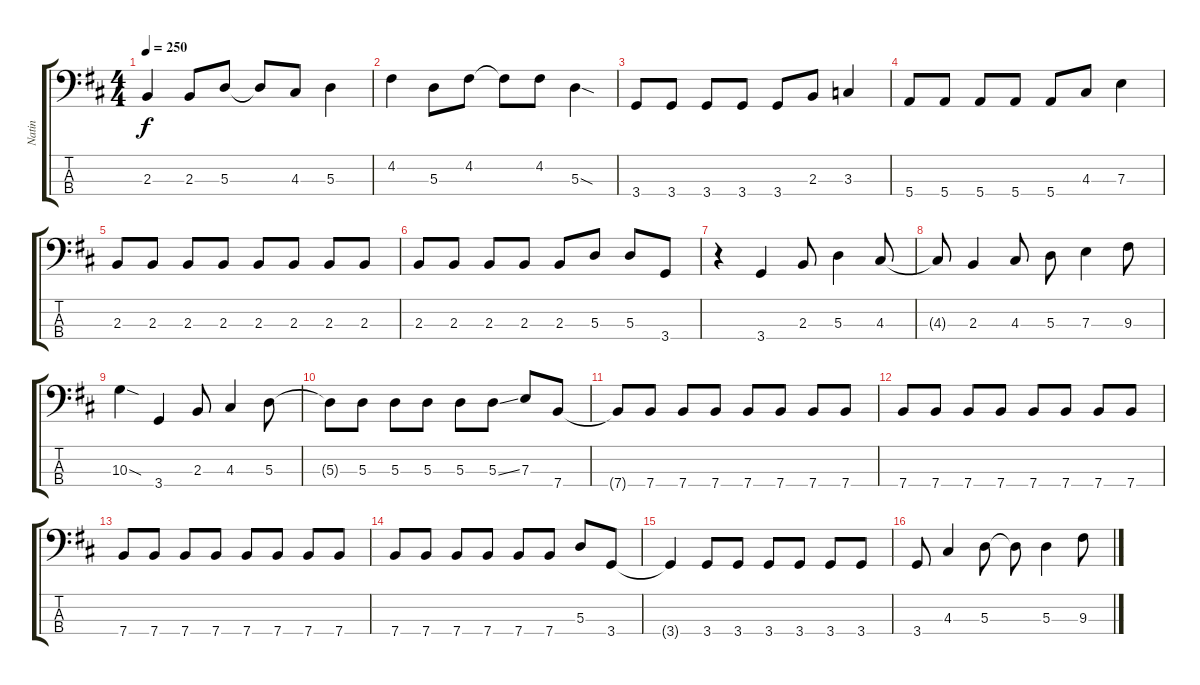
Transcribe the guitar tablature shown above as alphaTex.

\track ("Natin" "Natin") {instrument electricbassfinger}
\staff {score tabs}
\tuning (G2 D2 A1 E1) {hide}
\ts (4 4)
\tempo 250
\clef f4
\ks d
2.3.4{dy f} 2.3.8 5.3.8 5.3{t}.8 4.3.8 5.3.4 |
4.2.4 5.3.8 4.2.8 4.2{t}.8 4.2.8 5.3{sod}.4 |
3.4.8 3.4.8 3.4.8 3.4.8 3.4.8 2.3.8 3.3.4 |
5.4.8 5.4.8 5.4.8 5.4.8 5.4.8 4.3.8 7.3.4 |
2.3.8 2.3.8 2.3.8 2.3.8 2.3.8 2.3.8 2.3.8 2.3.8 |
2.3.8 2.3.8 2.3.8 2.3.8 2.3.8 5.3.8 5.3.8 3.4.8 |
r.4 3.4.4 2.3.8 5.3.4 4.3.8 |
4.3{t}.8 2.3.4 4.3.8 5.3.8 7.3.4 9.3.8 |
10.3{sod}.4 3.4.4 2.3.8 4.3.4 5.3.8 |
5.3{t}.8 5.3.8 5.3.8 5.3.8 5.3.8 5.3{ss}.8 7.3.8 7.4.8 |
7.4{t}.8 7.4.8 7.4.8 7.4.8 7.4.8 7.4.8 7.4.8 7.4.8 |
7.4.8 7.4.8 7.4.8 7.4.8 7.4.8 7.4.8 7.4.8 7.4.8 |
7.4.8 7.4.8 7.4.8 7.4.8 7.4.8 7.4.8 7.4.8 7.4.8 |
7.4.8 7.4.8 7.4.8 7.4.8 7.4.8 7.4.8 5.3.8 3.4.8 |
3.4{t}.4 3.4.8 3.4.8 3.4.8 3.4.8 3.4.8 3.4.8 |
3.4.8 4.3.4 5.3.8 5.3{t}.8 5.3.4 9.3.8
